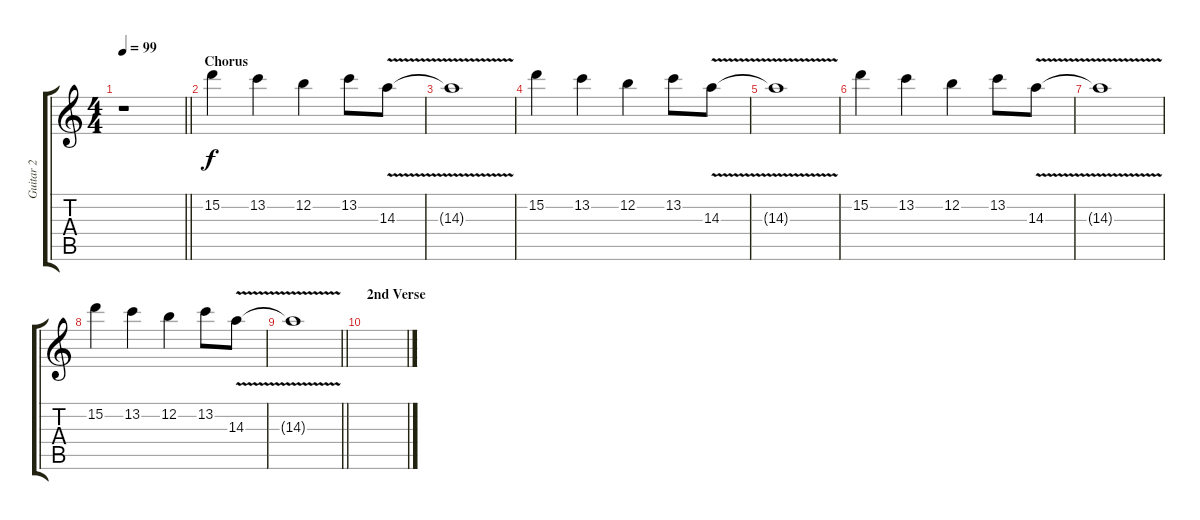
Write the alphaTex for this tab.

\track ("Guitar 2" "Guitar 2") {instrument overdrivenguitar}
\staff {score tabs}
\tuning (E4 B3 G3 D3 A2 E2) {hide}
\ts (4 4)
\tempo 99
\clef g2
\barLineRight lightlight
\ks c
r.1{dy f} |
\section ("" "Chorus")
15.2.4 13.2.4 12.2.4 13.2.8 14.3{v}.8 |
14.3{t}.1 |
15.2.4 13.2.4 12.2.4 13.2.8 14.3{v}.8 |
14.3{t}.1 |
15.2.4 13.2.4 12.2.4 13.2.8 14.3{v}.8 |
14.3{t}.1 |
15.2.4 13.2.4 12.2.4 13.2.8 14.3{v}.8 |
\barLineRight lightlight
14.3{t}.1 |
\section ("" "2nd Verse")
